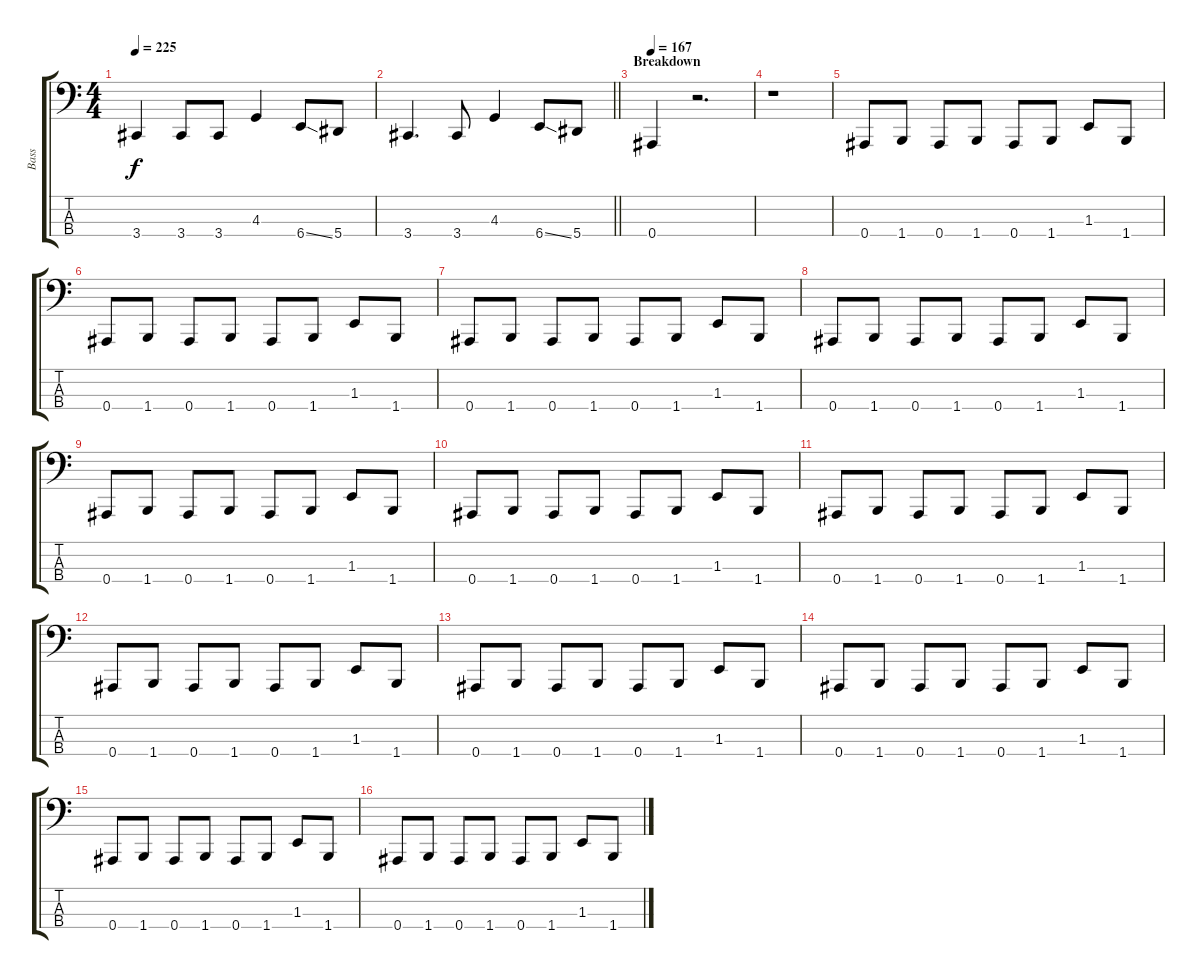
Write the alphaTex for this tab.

\track ("Bass" "Bass") {instrument electricbassfinger}
\staff {score tabs}
\tuning (Db2 Ab1 Eb1 Bb0) {hide}
\ts (4 4)
\tempo 225
\clef f4
\ks c
3.4.4{dy f} 3.4.8 3.4.8 4.3.4 6.4{ss}.8 5.4.8 |
\barLineRight lightlight
3.4.4{d} 3.4.8 4.3.4 6.4{ss}.8 5.4.8 |
\section ("" "Breakdown")
\tempo 167
0.4.4 r.2{d} |
r.1 |
0.4.8 1.4.8 0.4.8 1.4.8 0.4.8 1.4.8 1.3.8 1.4.8 |
0.4.8 1.4.8 0.4.8 1.4.8 0.4.8 1.4.8 1.3.8 1.4.8 |
0.4.8 1.4.8 0.4.8 1.4.8 0.4.8 1.4.8 1.3.8 1.4.8 |
0.4.8 1.4.8 0.4.8 1.4.8 0.4.8 1.4.8 1.3.8 1.4.8 |
0.4.8 1.4.8 0.4.8 1.4.8 0.4.8 1.4.8 1.3.8 1.4.8 |
0.4.8 1.4.8 0.4.8 1.4.8 0.4.8 1.4.8 1.3.8 1.4.8 |
0.4.8 1.4.8 0.4.8 1.4.8 0.4.8 1.4.8 1.3.8 1.4.8 |
0.4.8 1.4.8 0.4.8 1.4.8 0.4.8 1.4.8 1.3.8 1.4.8 |
0.4.8 1.4.8 0.4.8 1.4.8 0.4.8 1.4.8 1.3.8 1.4.8 |
0.4.8 1.4.8 0.4.8 1.4.8 0.4.8 1.4.8 1.3.8 1.4.8 |
0.4.8 1.4.8 0.4.8 1.4.8 0.4.8 1.4.8 1.3.8 1.4.8 |
0.4.8 1.4.8 0.4.8 1.4.8 0.4.8 1.4.8 1.3.8 1.4.8
